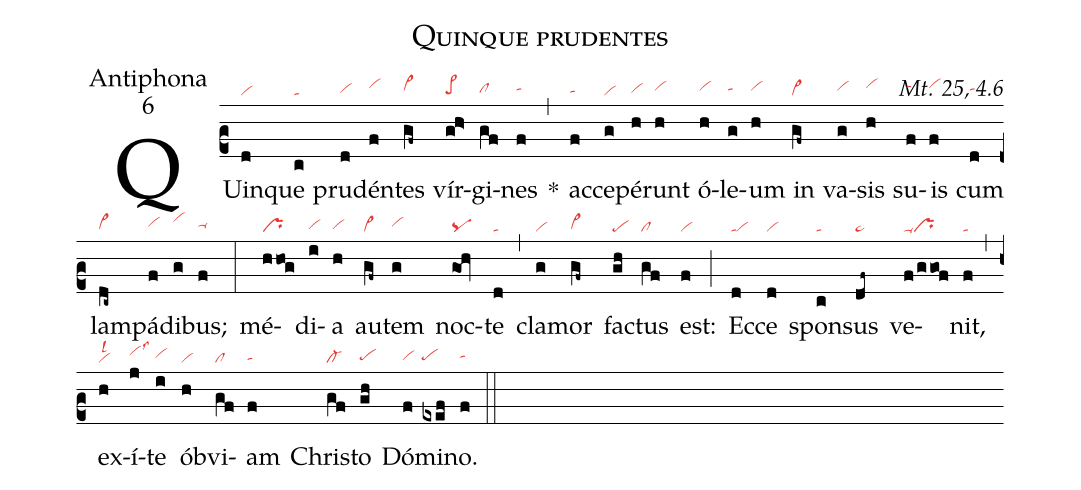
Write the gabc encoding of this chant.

name:Quinque prudentes;
office-part:Antiphona;
mode:6;
commentary:Mt. 25, 4.6;
nabc-lines:1;
%%
(c2)
QUin(d|vi)que(c|ta) pru(d|vihg)dén(f|vihi)tes(gf~|vi>hh) vír(g!h>|pe>hg)gi(gf|clhg)nes(f|tahh) *(,)
ac(f|tahg)ce(g|vi)pé(h|vihg)runt(h|vihh) ó(h|vihh)le(g|tahh)um(h|vihh) in(gf~|vi>) va(g|vihh)sis(h|vihi) su(f|tahi)is(f|vihi) cum(d|tahh) lam(dc~|vi>hg)pá(f|vihh)di(g|vihj)bus;(f|ta-hh) (:)
mé(hhog|pr)di(i|vihg)a(h|vihg) au(gf~|vi>)tem(g|vihh) noc(gOh|pq)te(d|ta) (,)
cla(g|vi)mor(gf~|vi>hg) fac(gh|pe)tus(gf|cl) est:(f|vi) (;)
Ec(d|tavi)ce(d|vi) spon(c|ta)sus(df~|ta>) ve(f/ggof|ta-pr)nit,(f|ta) (,)
ex(h|vilsl2)í(j|vihilss3)te(i|vihh) ób(h|vi)vi(gf|cl)am(f|tahg) Chris(gf|cl-)to(gh|pehg) Dó(f|vihg)mi(exef|pehg)no.(f|tahh) (::)
